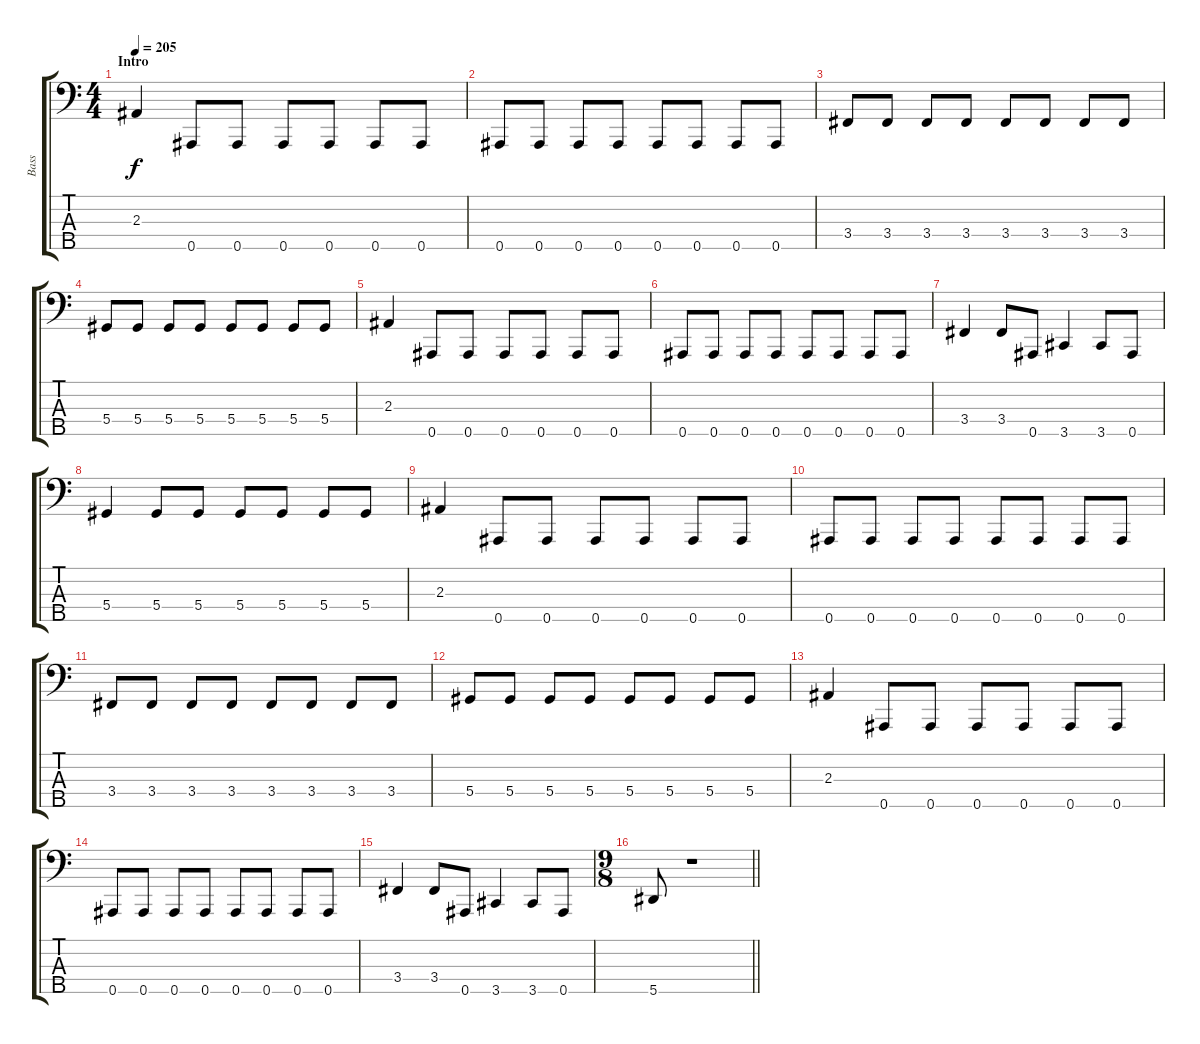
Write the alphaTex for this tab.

\track ("Bass" "Bass") {instrument electricbassfinger}
\staff {score tabs}
\tuning (Gb2 Db2 Ab1 Eb1 Bb0) {hide}
\ts (4 4)
\section ("" "Intro")
\tempo 205
\clef f4
\ks c
2.3.4{dy f instrument electricbassfinger} 0.5.8 0.5.8 0.5.8 0.5.8 0.5.8 0.5.8 |
0.5.8 0.5.8 0.5.8 0.5.8 0.5.8 0.5.8 0.5.8 0.5.8 |
3.4.8 3.4.8 3.4.8 3.4.8 3.4.8 3.4.8 3.4.8 3.4.8 |
5.4.8 5.4.8 5.4.8 5.4.8 5.4.8 5.4.8 5.4.8 5.4.8 |
2.3.4 0.5.8 0.5.8 0.5.8 0.5.8 0.5.8 0.5.8 |
0.5.8 0.5.8 0.5.8 0.5.8 0.5.8 0.5.8 0.5.8 0.5.8 |
3.4.4 3.4.8 0.5.8 3.5.4 3.5.8 0.5.8 |
5.4.4 5.4.8 5.4.8 5.4.8 5.4.8 5.4.8 5.4.8 |
2.3.4 0.5.8 0.5.8 0.5.8 0.5.8 0.5.8 0.5.8 |
0.5.8 0.5.8 0.5.8 0.5.8 0.5.8 0.5.8 0.5.8 0.5.8 |
3.4.8 3.4.8 3.4.8 3.4.8 3.4.8 3.4.8 3.4.8 3.4.8 |
5.4.8 5.4.8 5.4.8 5.4.8 5.4.8 5.4.8 5.4.8 5.4.8 |
2.3.4 0.5.8 0.5.8 0.5.8 0.5.8 0.5.8 0.5.8 |
0.5.8 0.5.8 0.5.8 0.5.8 0.5.8 0.5.8 0.5.8 0.5.8 |
3.4.4 3.4.8 0.5.8 3.5.4 3.5.8 0.5.8 |
\ts (9 8)
\barLineRight lightlight
5.5.8 r.1
